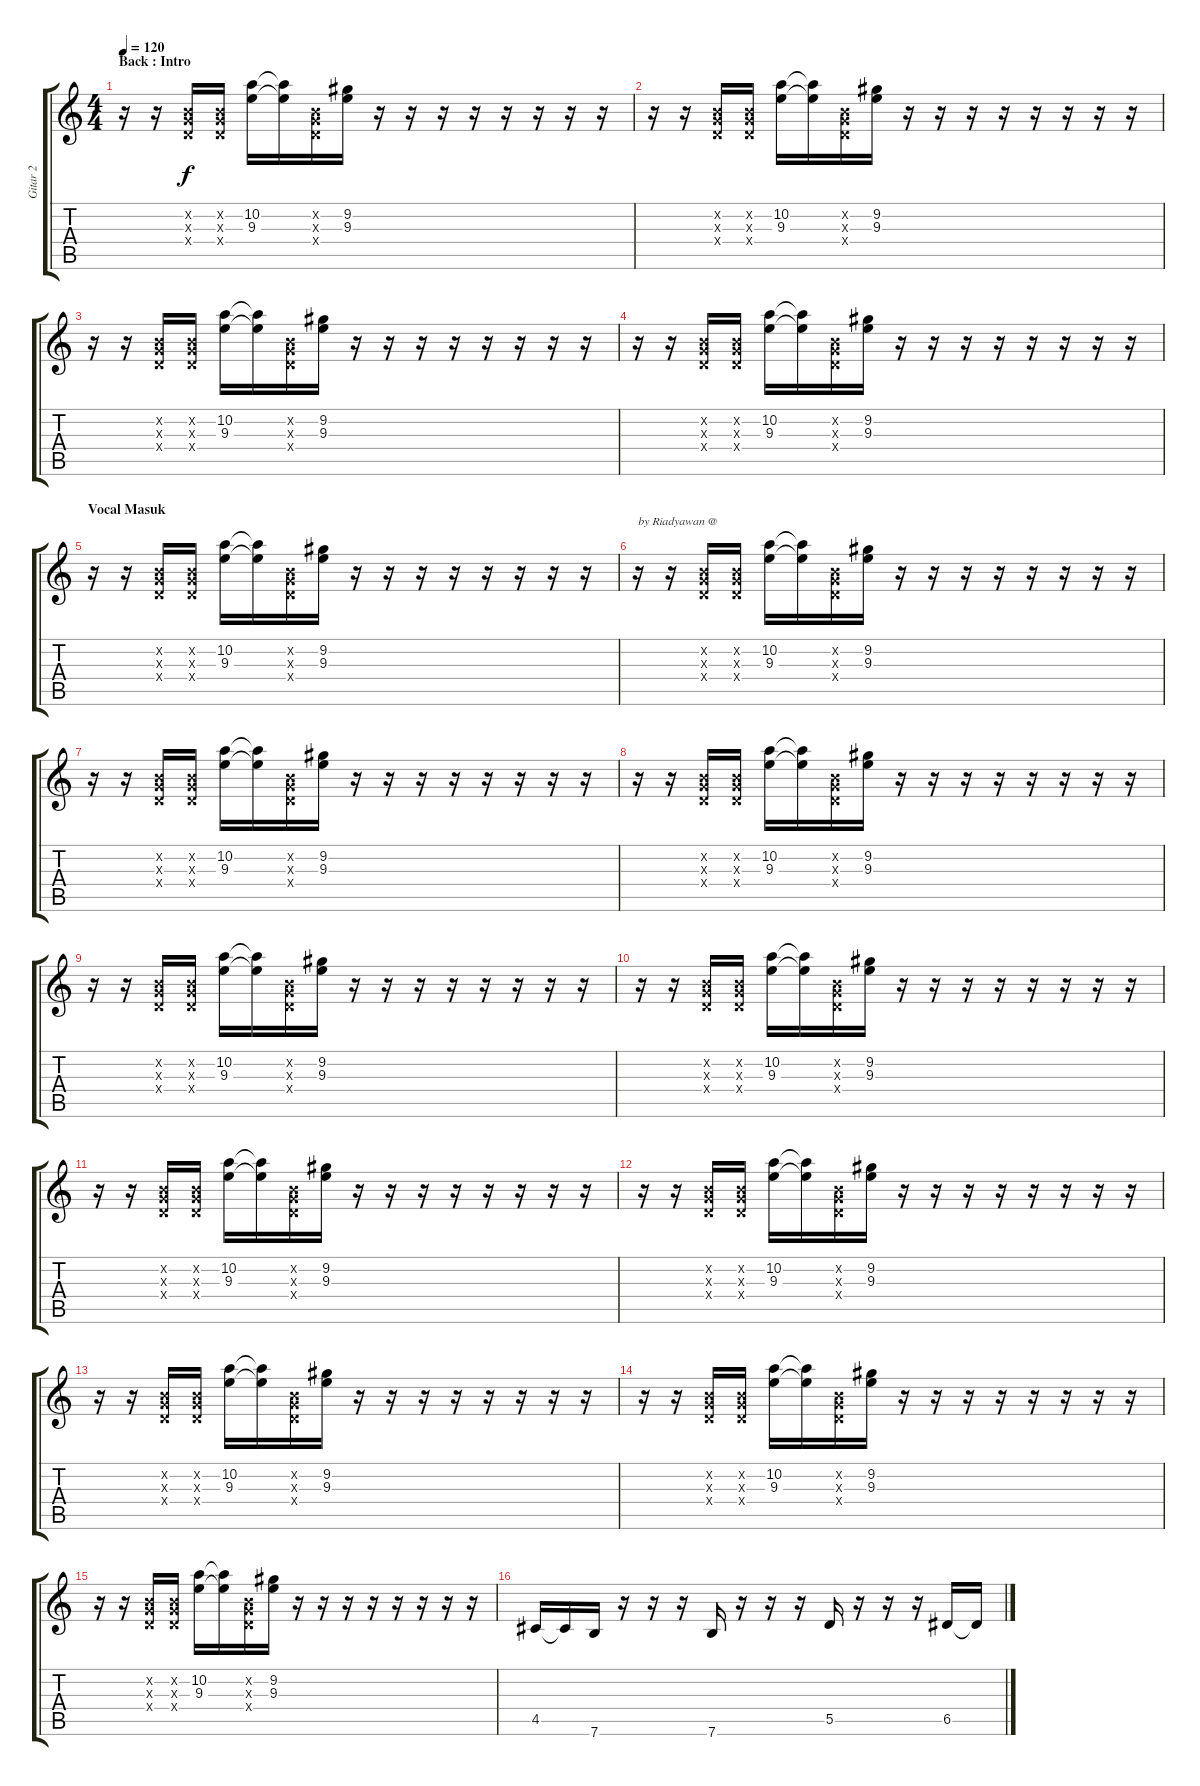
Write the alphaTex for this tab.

\track ("Gitar 2" "Gitar 2") {instrument acousticguitarsteel}
\staff {score tabs}
\tuning (E4 B3 G3 D3 A2 E2) {hide}
\ts (4 4)
\section ("" "Back : Intro")
\tempo 120
\clef g2
\ks c
r.16{dy f} r.16 (0.2{x} 0.3{x} 0.4{x}).16 (0.2{x} 0.3{x} 0.4{x}).16 (10.2 9.3).16 (10.2{t} 9.3{t}).16 (0.2{x} 0.3{x} 0.4{x}).16 (9.2 9.3).16 r.16 r.16 r.16 r.16 r.16 r.16 r.16 r.16 |
r.16 r.16 (0.2{x} 0.3{x} 0.4{x}).16 (0.2{x} 0.3{x} 0.4{x}).16 (10.2 9.3).16 (10.2{t} 9.3{t}).16 (0.2{x} 0.3{x} 0.4{x}).16 (9.2 9.3).16 r.16 r.16 r.16 r.16 r.16 r.16 r.16 r.16 |
r.16 r.16 (0.2{x} 0.3{x} 0.4{x}).16 (0.2{x} 0.3{x} 0.4{x}).16 (10.2 9.3).16 (10.2{t} 9.3{t}).16 (0.2{x} 0.3{x} 0.4{x}).16 (9.2 9.3).16 r.16 r.16 r.16 r.16 r.16 r.16 r.16 r.16 |
r.16 r.16 (0.2{x} 0.3{x} 0.4{x}).16 (0.2{x} 0.3{x} 0.4{x}).16 (10.2 9.3).16 (10.2{t} 9.3{t}).16 (0.2{x} 0.3{x} 0.4{x}).16 (9.2 9.3).16 r.16 r.16 r.16 r.16 r.16 r.16 r.16 r.16 |
\section ("" "Vocal Masuk")
r.16 r.16 (0.2{x} 0.3{x} 0.4{x}).16 (0.2{x} 0.3{x} 0.4{x}).16 (10.2 9.3).16 (10.2{t} 9.3{t}).16 (0.2{x} 0.3{x} 0.4{x}).16 (9.2 9.3).16 r.16 r.16 r.16 r.16 r.16 r.16 r.16 r.16 |
r.16{txt "by Riadyawan @"} r.16 (0.2{x} 0.3{x} 0.4{x}).16 (0.2{x} 0.3{x} 0.4{x}).16 (10.2 9.3).16 (10.2{t} 9.3{t}).16 (0.2{x} 0.3{x} 0.4{x}).16 (9.2 9.3).16 r.16 r.16 r.16 r.16 r.16 r.16 r.16 r.16 |
r.16 r.16 (0.2{x} 0.3{x} 0.4{x}).16 (0.2{x} 0.3{x} 0.4{x}).16 (10.2 9.3).16 (10.2{t} 9.3{t}).16 (0.2{x} 0.3{x} 0.4{x}).16 (9.2 9.3).16 r.16 r.16 r.16 r.16 r.16 r.16 r.16 r.16 |
r.16 r.16 (0.2{x} 0.3{x} 0.4{x}).16 (0.2{x} 0.3{x} 0.4{x}).16 (10.2 9.3).16 (10.2{t} 9.3{t}).16 (0.2{x} 0.3{x} 0.4{x}).16 (9.2 9.3).16 r.16 r.16 r.16 r.16 r.16 r.16 r.16 r.16 |
r.16 r.16 (0.2{x} 0.3{x} 0.4{x}).16 (0.2{x} 0.3{x} 0.4{x}).16 (10.2 9.3).16 (10.2{t} 9.3{t}).16 (0.2{x} 0.3{x} 0.4{x}).16 (9.2 9.3).16 r.16 r.16 r.16 r.16 r.16 r.16 r.16 r.16 |
r.16 r.16 (0.2{x} 0.3{x} 0.4{x}).16 (0.2{x} 0.3{x} 0.4{x}).16 (10.2 9.3).16 (10.2{t} 9.3{t}).16 (0.2{x} 0.3{x} 0.4{x}).16 (9.2 9.3).16 r.16 r.16 r.16 r.16 r.16 r.16 r.16 r.16 |
r.16 r.16 (0.2{x} 0.3{x} 0.4{x}).16 (0.2{x} 0.3{x} 0.4{x}).16 (10.2 9.3).16 (10.2{t} 9.3{t}).16 (0.2{x} 0.3{x} 0.4{x}).16 (9.2 9.3).16 r.16 r.16 r.16 r.16 r.16 r.16 r.16 r.16 |
r.16 r.16 (0.2{x} 0.3{x} 0.4{x}).16 (0.2{x} 0.3{x} 0.4{x}).16 (10.2 9.3).16 (10.2{t} 9.3{t}).16 (0.2{x} 0.3{x} 0.4{x}).16 (9.2 9.3).16 r.16 r.16 r.16 r.16 r.16 r.16 r.16 r.16 |
r.16 r.16 (0.2{x} 0.3{x} 0.4{x}).16 (0.2{x} 0.3{x} 0.4{x}).16 (10.2 9.3).16 (10.2{t} 9.3{t}).16 (0.2{x} 0.3{x} 0.4{x}).16 (9.2 9.3).16 r.16 r.16 r.16 r.16 r.16 r.16 r.16 r.16 |
r.16 r.16 (0.2{x} 0.3{x} 0.4{x}).16 (0.2{x} 0.3{x} 0.4{x}).16 (10.2 9.3).16 (10.2{t} 9.3{t}).16 (0.2{x} 0.3{x} 0.4{x}).16 (9.2 9.3).16 r.16 r.16 r.16 r.16 r.16 r.16 r.16 r.16 |
r.16 r.16 (0.2{x} 0.3{x} 0.4{x}).16 (0.2{x} 0.3{x} 0.4{x}).16 (10.2 9.3).16 (10.2{t} 9.3{t}).16 (0.2{x} 0.3{x} 0.4{x}).16 (9.2 9.3).16 r.16 r.16 r.16 r.16 r.16 r.16 r.16 r.16 |
4.5.16 4.5{t}.16 7.6.16 r.16 r.16 r.16 7.6.16 r.16 r.16 r.16 5.5.16 r.16 r.16 r.16 6.5.16 6.5{t}.16
